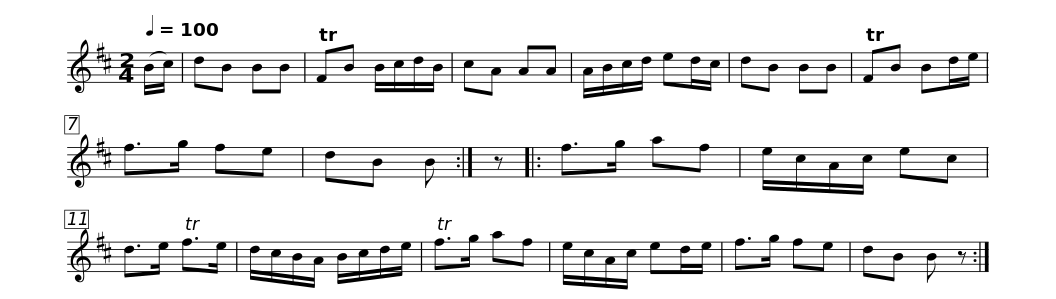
X:1
L:1/8
Q:1/4=100
M:2/4
I:linebreak $
K:none
V:1 treble transpose="8 "
V:1
[K:D] (B/c/) | dB BB | TFB B/c/d/B/ | cA AA | A/B/c/d/ ed/c/ | %5
 dB BB | TFB Bd/e/ | f>g fe | dB B :| z |:$ %10
 f>g af | e/c/A/c/ ec | d>e Tf>e | d/c/B/A/ B/c/d/e/ | Tf>g af | %15
 e/c/A/c/ ed/e/ | f>g fe | dB B z :| %18
